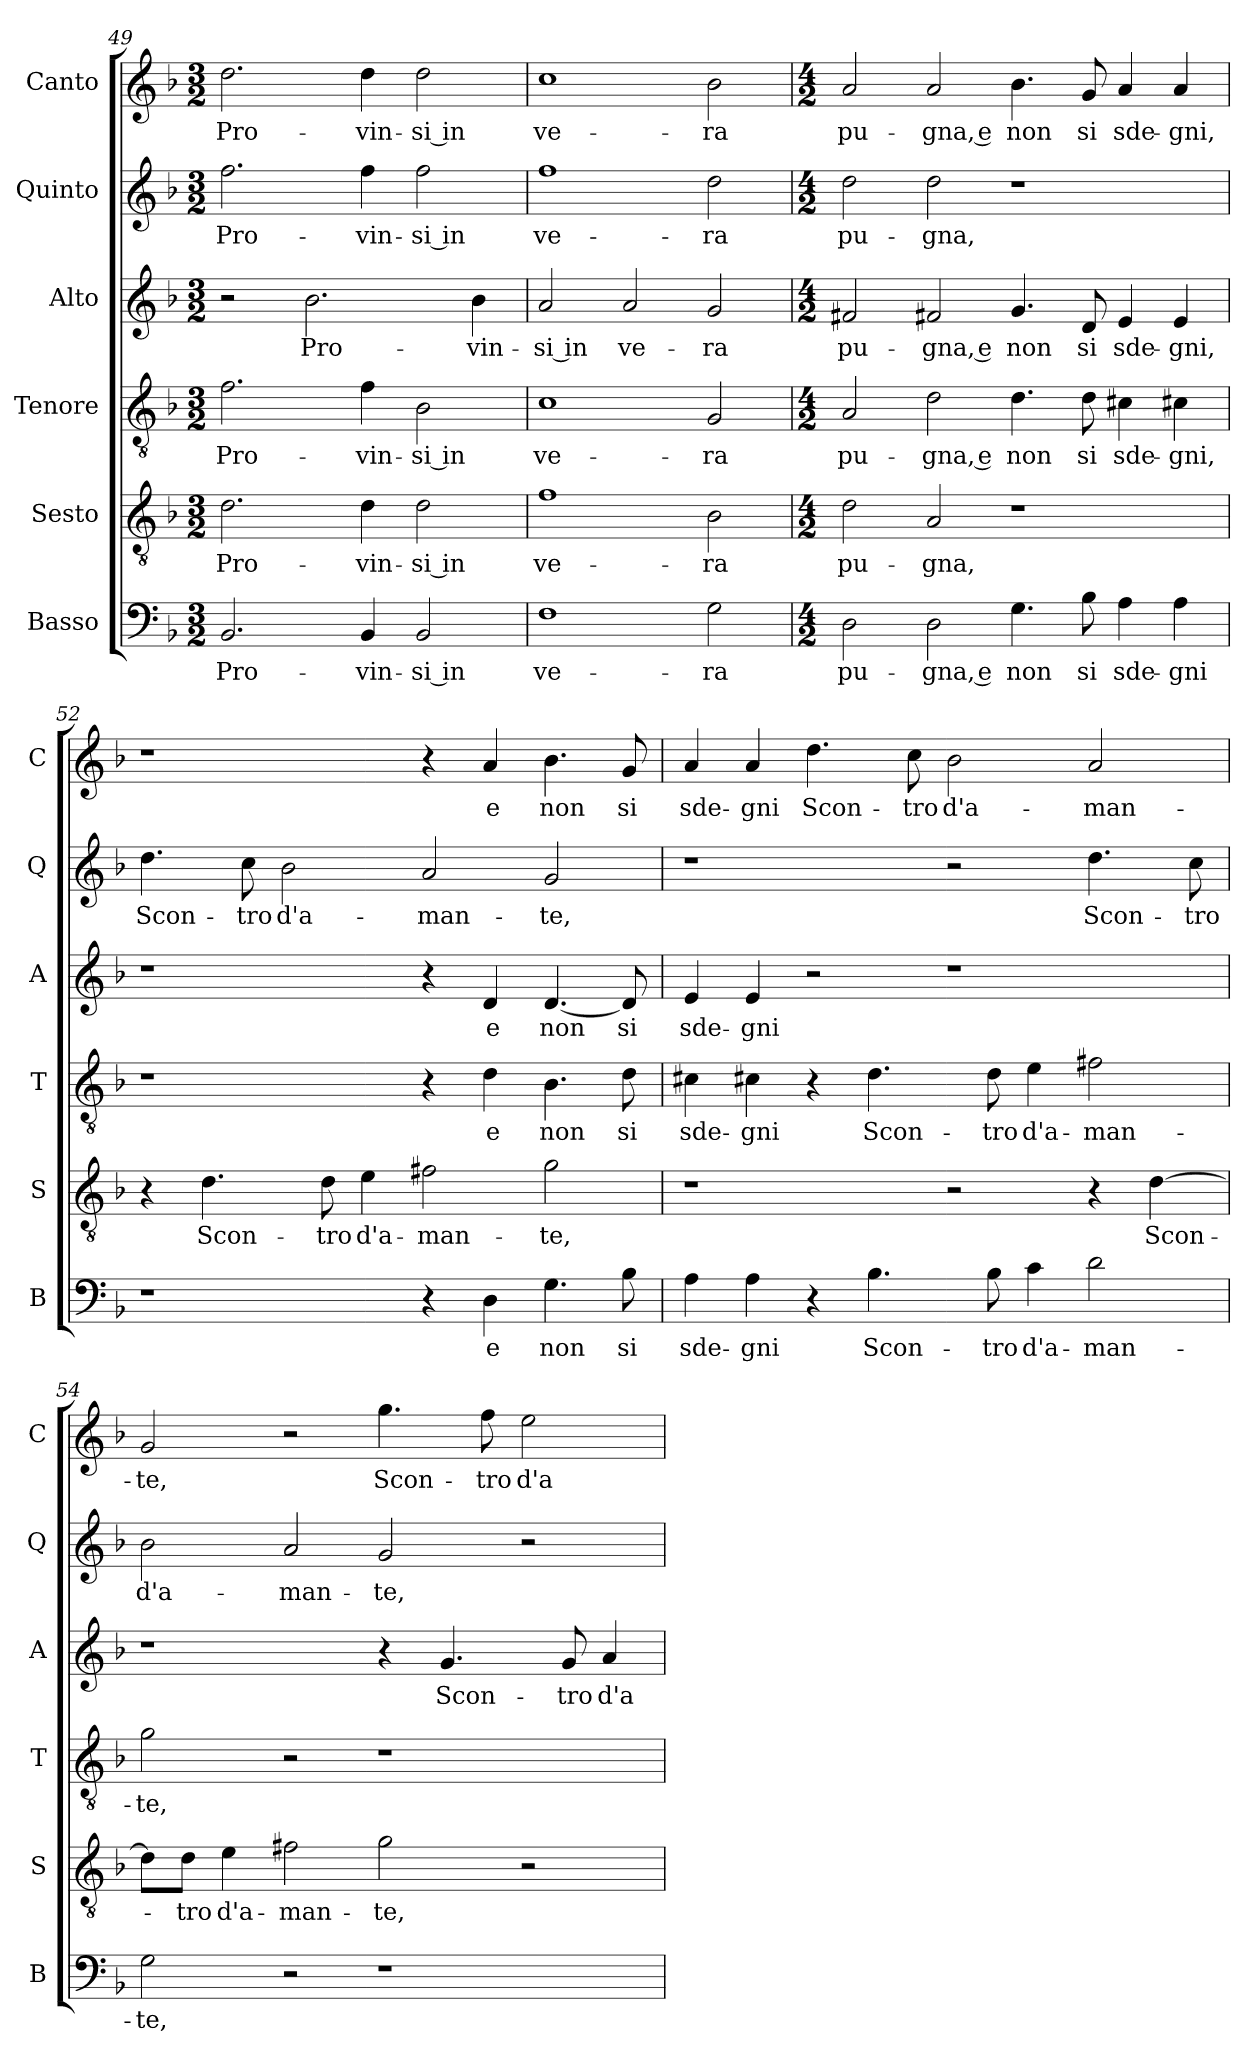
**kern	**text	**kern	**text	**kern	**text	**kern	**text	**kern	**text	**kern	**text
*part6	*part6	*part5	*part5	*part4	*part4	*part3	*part3	*part2	*part2	*part1	*part1
*staff6	*staff6	*staff5	*staff5	*staff4	*staff4	*staff3	*staff3	*staff2	*staff2	*staff1	*staff1
*I"Basso	*	*I"Sesto	*	*I"Tenore	*	*I"Alto	*	*I"Quinto	*	*I"Canto	*
*I'B	*	*I'S	*	*I'T	*	*I'A	*	*I'Q	*	*I'C	*
*clefF4	*	*clefGv2	*	*clefGv2	*	*clefG2	*	*clefG2	*	*clefG2	*
*k[b-]	*	*k[b-]	*	*k[b-]	*	*k[b-]	*	*k[b-]	*	*k[b-]	*
*d:	*	*d:	*	*d:	*	*d:	*	*d:	*	*d:	*
*M3/2	*	*M3/2	*	*M3/2	*	*M3/2	*	*M3/2	*	*M3/2	*
=49	=49	=49	=49	=49	=49	=49	=49	=49	=49	=49	=49
2.BB-	Pro-	2.d	Pro-	2.f	Pro-	2r	.	2.ff	Pro-	2.dd	Pro-
.	.	.	.	.	.	2.b-	Pro-	.	.	.	.
4BB-	-vin-	4d	-vin-	4f	-vin-	.	.	4ff	-vin-	4dd	-vin-
2BB-	-si in	2d	-si in	2B-	-si in	.	.	2ff	-si in	2dd	-si in
.	.	.	.	.	.	4b-	-vin-	.	.	.	.
=50	=50	=50	=50	=50	=50	=50	=50	=50	=50	=50	=50
1F	ve-	1f	ve-	1c	ve-	2a	-si in	1ff	ve-	1cc	ve-
.	.	.	.	.	.	2a	ve-	.	.	.	.
2G	-ra	2B-	-ra	2G	-ra	2g	-ra	2dd	-ra	2b-	-ra
=51	=51	=51	=51	=51	=51	=51	=51	=51	=51	=51	=51
*M4/2	*	*M4/2	*	*M4/2	*	*M4/2	*	*M4/2	*	*M4/2	*
2D	pu-	2d	pu-	2A	pu-	2f#X	pu-	2dd	pu-	2a	pu-
2D	-gna, e	2A	-gna,	2d	-gna, e	2f#X	-gna, e	2dd	-gna,	2a	-gna, e
4.G	non	1r	.	4.d	non	4.g	non	1r	.	4.b-	non
8B-	si	.	.	8d	si	8d	si	.	.	8g	si
4A	sde-	.	.	4c#X	sde-	4e	sde-	.	.	4a	sde-
4A	-gni	.	.	4c#X	-gni,	4e	-gni,	.	.	4a	-gni,
=52	=52	=52	=52	=52	=52	=52	=52	=52	=52	=52	=52
1r	.	4r	.	1r	.	1r	.	4.dd	Scon-	1r	.
.	.	4.d	Scon-	.	.	.	.	.	.	.	.
.	.	.	.	.	.	.	.	8cc	-tro	.	.
.	.	.	.	.	.	.	.	2b-	d'a-	.	.
.	.	8d	-tro	.	.	.	.	.	.	.	.
.	.	4e	d'a-	.	.	.	.	.	.	.	.
4r	.	2f#X	-man-	4r	.	4r	.	2a	-man-	4r	.
4D	e	.	.	4d	e	4d	e	.	.	4a	e
4.G	non	2g	-te,	4.B-	non	[4.d	non	2g	-te,	4.b-	non
8B-	si	.	.	8d	si	8d]	si	.	.	8g	si
=53	=53	=53	=53	=53	=53	=53	=53	=53	=53	=53	=53
4A	sde-	1r	.	4c#X	sde-	4e	sde-	1r	.	4a	sde-
4A	-gni	.	.	4c#X	-gni	4e	-gni	.	.	4a	-gni
4r	.	.	.	4r	.	2r	.	.	.	4.dd	Scon-
4.B-	Scon-	.	.	4.d	Scon-	.	.	.	.	.	.
.	.	.	.	.	.	.	.	.	.	8cc	-tro
.	.	2r	.	.	.	1r	.	2r	.	2b-	d'a-
8B-	-tro	.	.	8d	-tro	.	.	.	.	.	.
4c	d'a-	.	.	4e	d'a-	.	.	.	.	.	.
2d	-man-	4r	.	2f#X	-man-	.	.	4.dd	Scon-	2a	-man-
.	.	[4d	Scon-	.	.	.	.	.	.	.	.
.	.	.	.	.	.	.	.	8cc	-tro	.	.
=54	=54	=54	=54	=54	=54	=54	=54	=54	=54	=54	=54
2G	-te,	8d\L]	.	2g	-te,	1r	.	2b-	d'a-	2g	-te,
.	.	8d\J	-tro	.	.	.	.	.	.	.	.
.	.	4e	d'a-	.	.	.	.	.	.	.	.
2r	.	2f#X	-man-	2r	.	.	.	2a	-man-	2r	.
1r	.	2g	-te,	1r	.	4r	.	2g	-te,	4.gg	Scon-
.	.	.	.	.	.	4.g	Scon-	.	.	.	.
.	.	.	.	.	.	.	.	.	.	8ff	-tro
.	.	2r	.	.	.	.	.	2r	.	2ee	d'a-
.	.	.	.	.	.	8g	-tro	.	.	.	.
.	.	.	.	.	.	4a	d'a-	.	.	.	.
=	=	=	=	=	=	=	=	=	=	=	=
*-	*-	*-	*-	*-	*-	*-	*-	*-	*-	*-	*-
